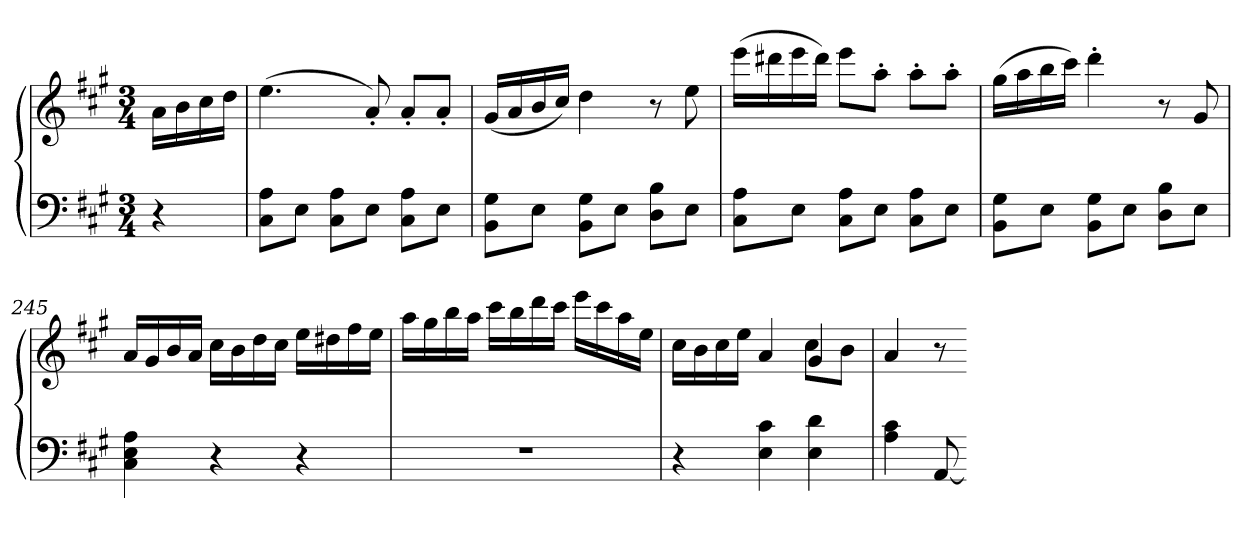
**kern	**kern
*part1	*part1
*staff2	*staff1
*clefF4	*clefG2
*k[f#c#g#]	*k[f#c#g#]
*A:	*A:
*M3/4	*M3/4
=	=
4r	16aLL
.	16b
.	16cc#
.	16ddJJ
=241	=241
8C# 8AL	(4.ee
8EJ	.
8C# 8AL	.
8EJ	8a')
8C# 8AL	8a'L
8EJ	8a'J
=242	=242
8BB 8G#L	(16g#LL
.	16a
8EJ	16b
.	16cc#JJ)
8BB 8G#L	4dd
8EJ	.
8D 8BL	8r
8EJ	8ee
=243	=243
8C# 8AL	(16eeeLL
.	16ddd#X
8EJ	16eee
.	16ddd#JJ)
8C# 8AL	8eeeL
8EJ	8aa'J
8C# 8AL	8aa'L
8EJ	8aa'J
=244	=244
8BB 8G#L	(16gg#LL
.	16aa
8EJ	16bb
.	16ccc#JJ)
8BB 8G#L	4ddd'
8EJ	.
8D 8BL	8r
8EJ	8g#
=245	=245
4C# 4E 4A	16aLL
.	16g#
.	16b
.	16aJJ
4r	16cc#LL
.	16b
.	16dd
.	16cc#JJ
4r	16eeLL
.	16dd#X
.	16ff#
.	16eeJJ
=246	=246
2.r	16aaLL
.	16gg#
.	16bb
.	16aaJJ
.	16ccc#LL
.	16bb
.	16ddd
.	16ccc#JJ
.	16eeeLL
.	16ccc#
.	16aa
.	16eeJJ
=247	=247
*	*^
4r	16cc#LL	2ryy
.	16b	.
.	16cc#	.
.	16eeJJ	.
4E 4c#	4a	.
4E 4d	4g#	8cc#L
.	.	8bJ
*	*v	*v
=248	=248
4A 4c#	4a
[8AA	8r
=-	=-
*-	*-
